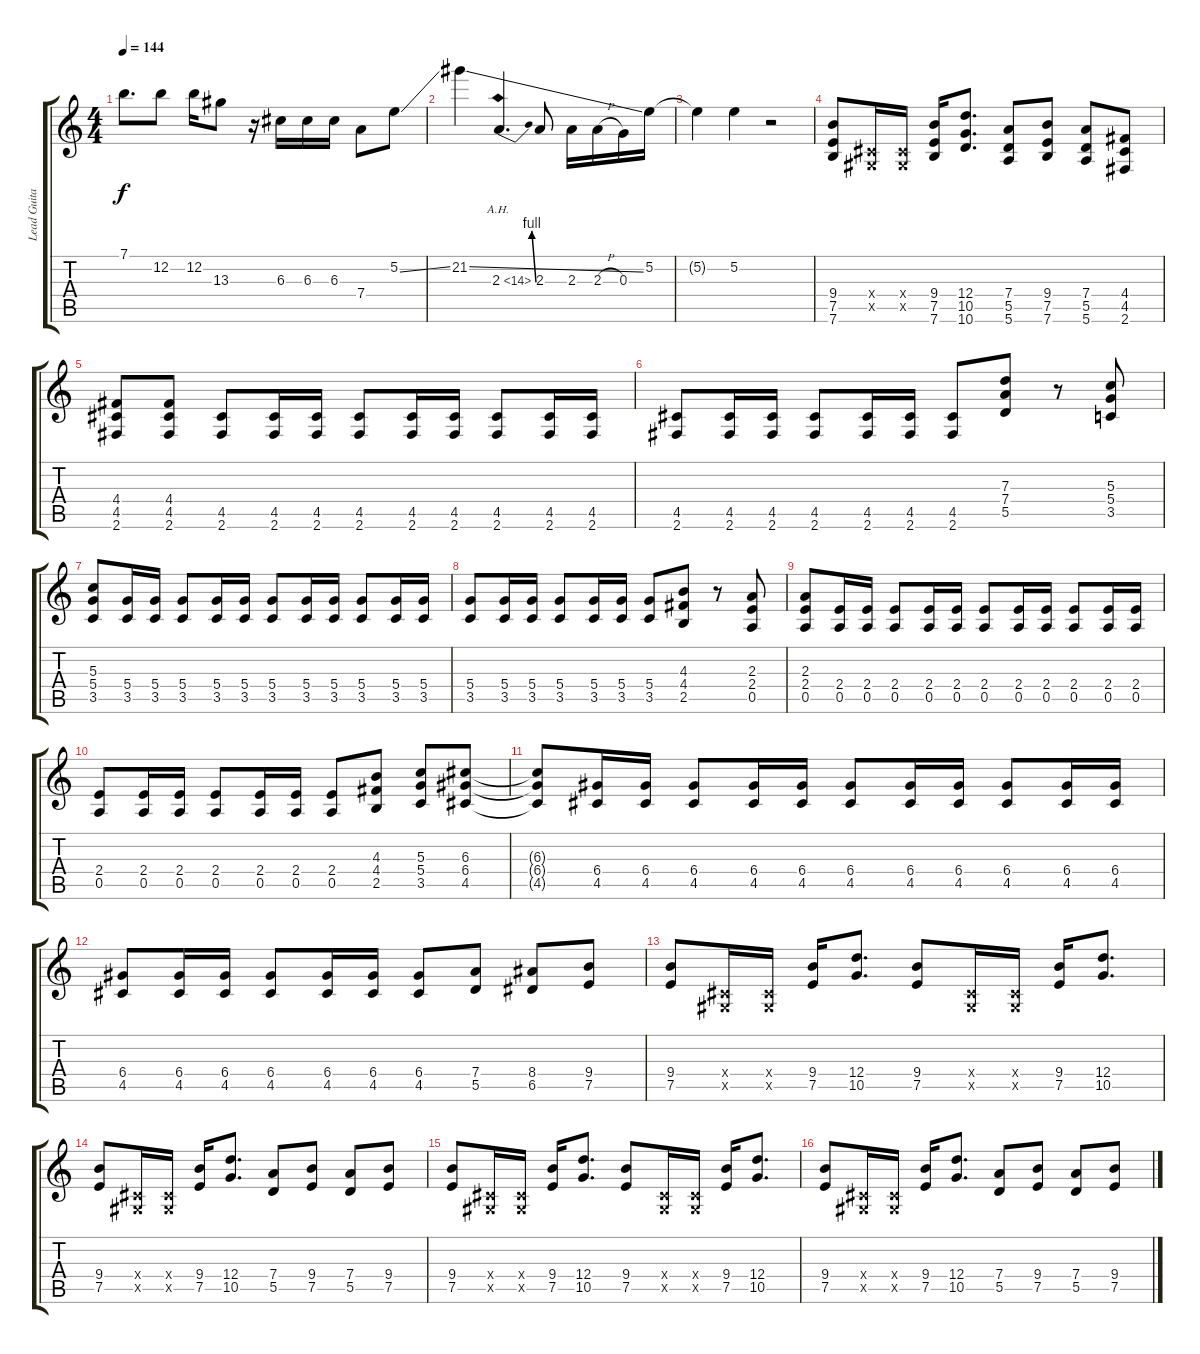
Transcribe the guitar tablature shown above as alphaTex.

\track ("Lead Guitar" "Lead Guita") {instrument distortionguitar}
\staff {score tabs}
\tuning (E4 B3 G3 D3 A2 E2) {hide}
\ts (4 4)
\tempo 144
\clef g2
\ks c
7.1.8{d dy f} 12.2.8 12.2.16 13.3.8 r.16 6.3.16 6.3.16 6.3.16 7.4.8 5.2{ss}.8 |
21.2{ss}.4 2.3{be (bend 0 0 60 4) ah 12}.4{d} 2.3.8 2.3.16 2.3{h}.16 0.3.16 5.2.16 |
5.2{t}.4 5.2.4 r.2 |
(9.4 7.5 7.6).8 (-1.4{x} -1.5{x}).16 (-1.4{x} -1.5{x}).16 (9.4 7.5 7.6).16 (12.4 10.5 10.6).8{d} (7.4 5.5 5.6).8 (9.4 7.5 7.6).8 (7.4 5.5 5.6).8 (4.4 4.5 2.6).8 |
(4.4 4.5 2.6).8 (4.4 4.5 2.6).8 (4.5 2.6).8 (4.5 2.6).16 (4.5 2.6).16 (4.5 2.6).8 (4.5 2.6).16 (4.5 2.6).16 (4.5 2.6).8 (4.5 2.6).16 (4.5 2.6).16 |
(4.5 2.6).8 (4.5 2.6).16 (4.5 2.6).16 (4.5 2.6).8 (4.5 2.6).16 (4.5 2.6).16 (4.5 2.6).8 (7.3 7.4 5.5).8 r.8 (5.3 5.4 3.5).8 |
(5.3 5.4 3.5).8 (5.4 3.5).16 (5.4 3.5).16 (5.4 3.5).8 (5.4 3.5).16 (5.4 3.5).16 (5.4 3.5).8 (5.4 3.5).16 (5.4 3.5).16 (5.4 3.5).8 (5.4 3.5).16 (5.4 3.5).16 |
(5.4 3.5).8 (5.4 3.5).16 (5.4 3.5).16 (5.4 3.5).8 (5.4 3.5).16 (5.4 3.5).16 (5.4 3.5).8 (4.3 4.4 2.5).8 r.8 (2.3 2.4 0.5).8 |
(2.3 2.4 0.5).8 (2.4 0.5).16 (2.4 0.5).16 (2.4 0.5).8 (2.4 0.5).16 (2.4 0.5).16 (2.4 0.5).8 (2.4 0.5).16 (2.4 0.5).16 (2.4 0.5).8 (2.4 0.5).16 (2.4 0.5).16 |
(2.4 0.5).8 (2.4 0.5).16 (2.4 0.5).16 (2.4 0.5).8 (2.4 0.5).16 (2.4 0.5).16 (2.4 0.5).8 (4.3 4.4 2.5).8 (5.3 5.4 3.5).8 (6.3 6.4 4.5).8 |
(6.3{t} 6.4{t} 4.5{t}).8 (6.4 4.5).16 (6.4 4.5).16 (6.4 4.5).8 (6.4 4.5).16 (6.4 4.5).16 (6.4 4.5).8 (6.4 4.5).16 (6.4 4.5).16 (6.4 4.5).8 (6.4 4.5).16 (6.4 4.5).16 |
(6.4 4.5).8 (6.4 4.5).16 (6.4 4.5).16 (6.4 4.5).8 (6.4 4.5).16 (6.4 4.5).16 (6.4 4.5).8 (7.4 5.5).8 (8.4 6.5).8 (9.4 7.5).8 |
(9.4 7.5).8 (-1.4{x} -1.5{x}).16 (-1.4{x} -1.5{x}).16 (9.4 7.5).16 (12.4 10.5).8{d} (9.4 7.5).8 (-1.4{x} -1.5{x}).16 (-1.4{x} -1.5{x}).16 (9.4 7.5).16 (12.4 10.5).8{d} |
(9.4 7.5).8 (-1.4{x} -1.5{x}).16 (-1.4{x} -1.5{x}).16 (9.4 7.5).16 (12.4 10.5).8{d} (7.4 5.5).8 (9.4 7.5).8 (7.4 5.5).8 (9.4 7.5).8 |
(9.4 7.5).8 (-1.4{x} -1.5{x}).16 (-1.4{x} -1.5{x}).16 (9.4 7.5).16 (12.4 10.5).8{d} (9.4 7.5).8 (-1.4{x} -1.5{x}).16 (-1.4{x} -1.5{x}).16 (9.4 7.5).16 (12.4 10.5).8{d} |
(9.4 7.5).8 (-1.4{x} -1.5{x}).16 (-1.4{x} -1.5{x}).16 (9.4 7.5).16 (12.4 10.5).8{d} (7.4 5.5).8 (9.4 7.5).8 (7.4 5.5).8 (9.4 7.5).8
